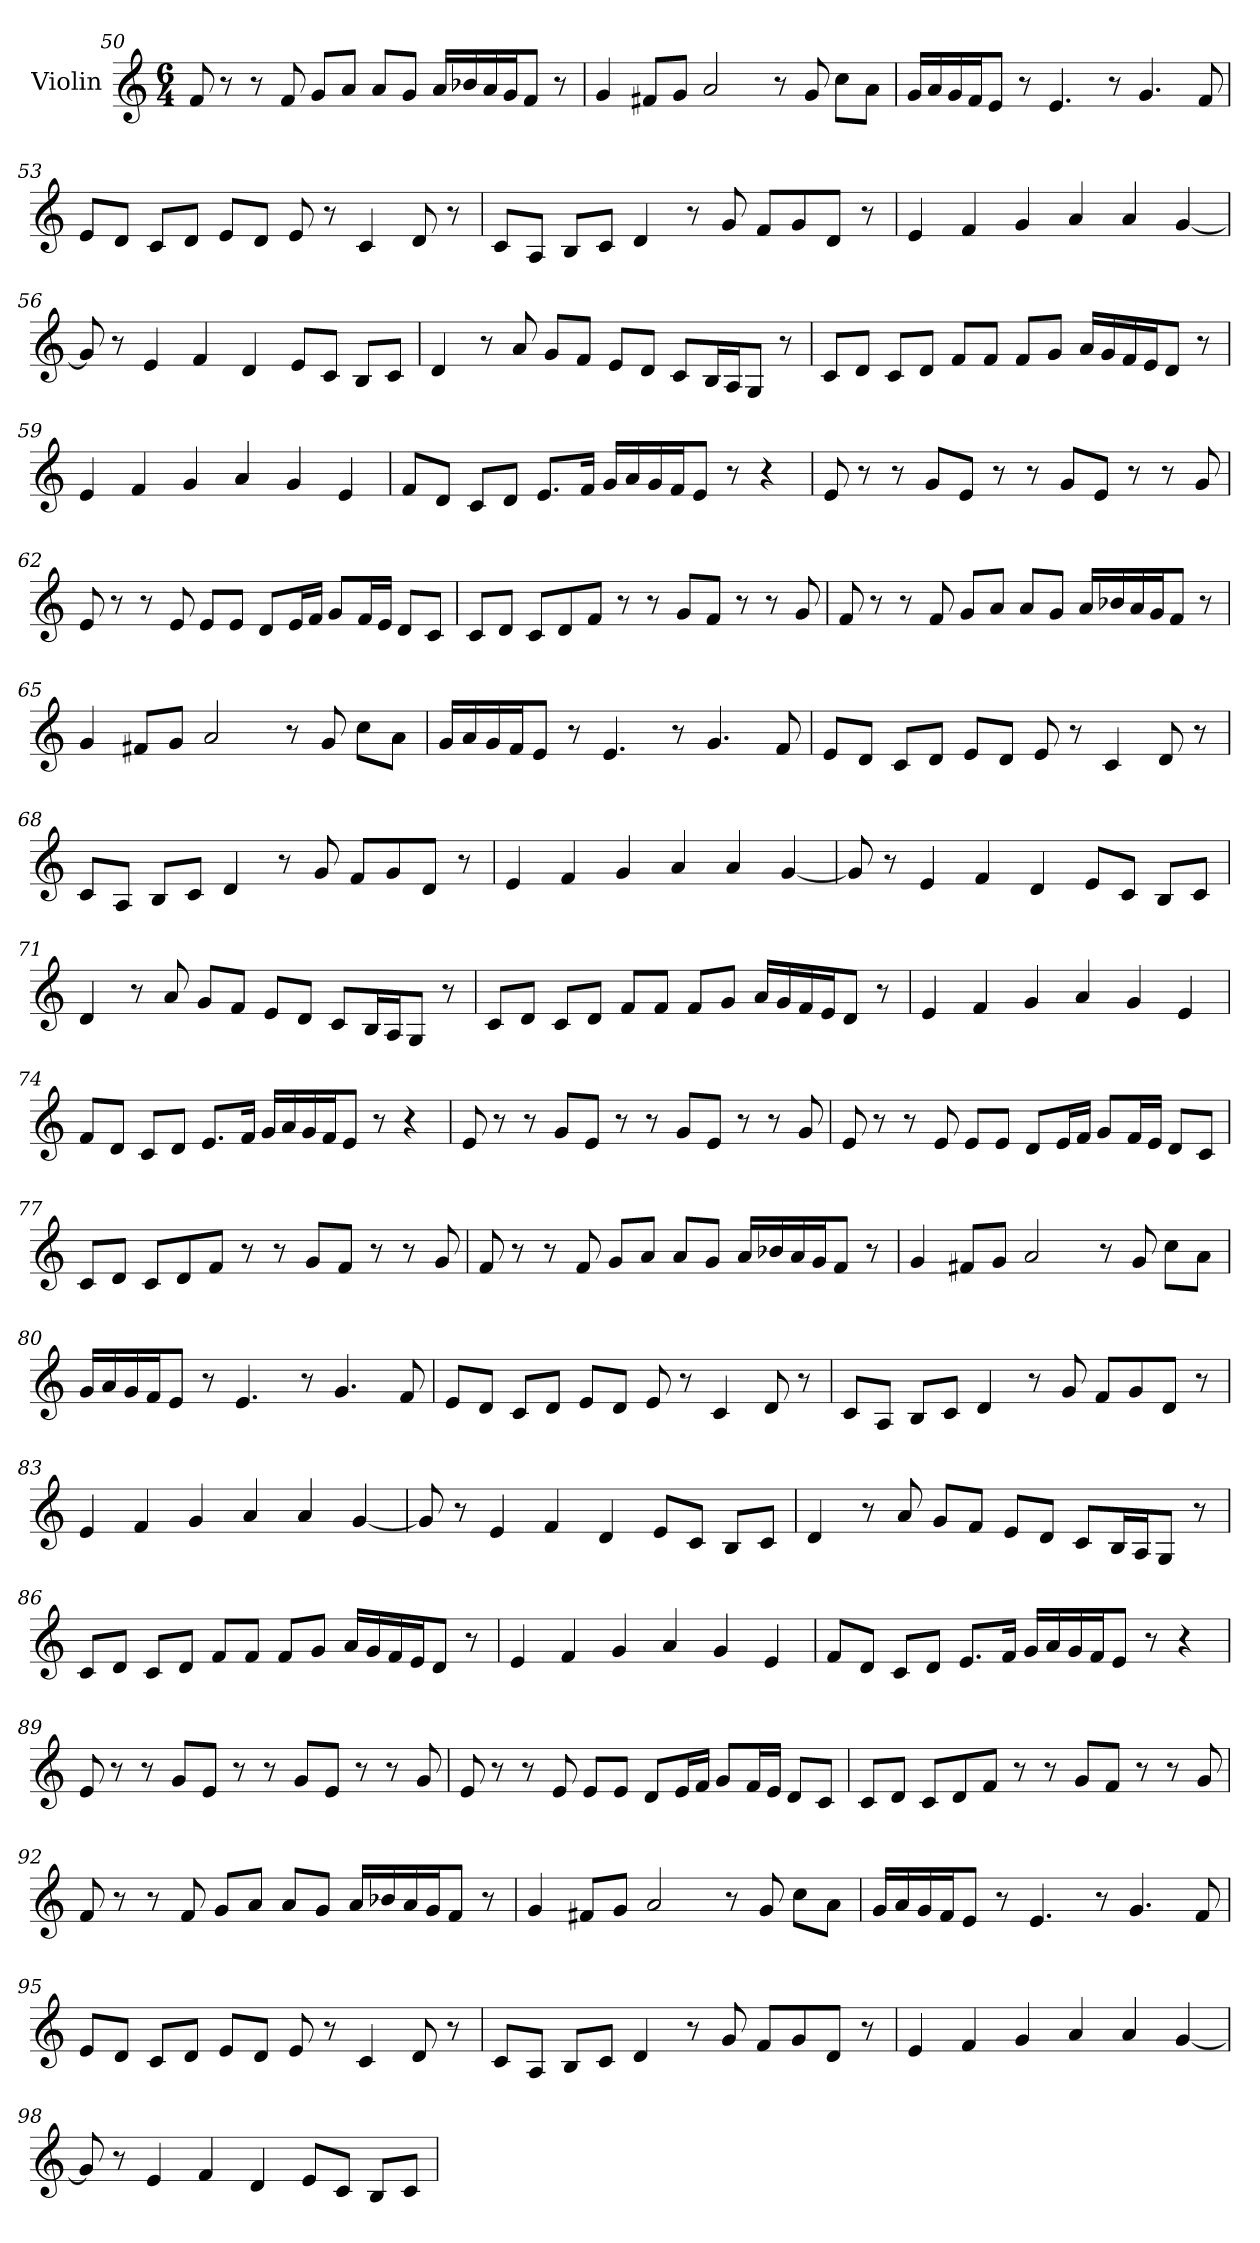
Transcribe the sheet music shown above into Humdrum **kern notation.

**kern
*part1
*staff1
*I"Violin
!!LO:LB:g=z
*clefG2
*k[]
*M6/4
=50
8f/
8r
8r
8f/
8g/L
8a/J
8a/L
8g/J
16a/LL
16b-X/
16a/
16g/J
8f/J
8r
=51
4g/
8f#X/L
8g/J
2a/
8r
8g/
8cc\L
8a\J
=52
16g/LL
16a/
16g/
16f/J
8e/J
8r
4.e/
8r
4.g/
8f/
!!LO:LB:g=z
=53
8e/L
8d/J
8c/L
8d/J
8e/L
8d/J
8e/
8r
4c/
8d/
8r
=54
8c/L
8A/J
8B/L
8c/J
4d/
8r
8g/
8f/L
8g/
8d/J
8r
=55
4e/
4f/
4g/
4a/
4a/
[4g/
!!LO:PB:g=z
=56
8g/]
8r
4e/
4f/
4d/
8e/L
8c/J
8B/L
8c/J
=57
4d/
8r
8a/
8g/L
8f/J
8e/L
8d/J
8c/L
16B/L
16A/J
8G/J
8r
=58
8c/L
8d/J
8c/L
8d/J
8f/L
8f/J
8f/L
8g/J
16a/LL
16g/
16f/
16e/J
8d/J
8r
!!LO:LB:g=z
=59
4e/
4f/
4g/
4a/
4g/
4e/
=60
8f/L
8d/J
8c/L
8d/J
8.e/L
16f/Jk
16g/LL
16a/
16g/
16f/J
8e/J
8r
4r
!!LO:LB:g=z
=61
8e/
8r
8r
8g/L
8e/J
8r
8r
8g/L
8e/J
8r
8r
8g/
=62
8e/
8r
8r
8e/
8e/L
8e/J
8d/L
16e/L
16f/JJ
8g/L
16f/L
16e/JJ
8d/L
8c/J
=63
8c/L
8d/J
8c/L
8d/
8f/J
8r
8r
8g/L
8f/J
8r
8r
8g/
!!LO:LB:g=z
=64
8f/
8r
8r
8f/
8g/L
8a/J
8a/L
8g/J
16a/LL
16b-X/
16a/
16g/J
8f/J
8r
=65
4g/
8f#X/L
8g/J
2a/
8r
8g/
8cc\L
8a\J
=66
16g/LL
16a/
16g/
16f/J
8e/J
8r
4.e/
8r
4.g/
8f/
!!LO:LB:g=z
=67
8e/L
8d/J
8c/L
8d/J
8e/L
8d/J
8e/
8r
4c/
8d/
8r
=68
8c/L
8A/J
8B/L
8c/J
4d/
8r
8g/
8f/L
8g/
8d/J
8r
=69
4e/
4f/
4g/
4a/
4a/
[4g/
!!LO:LB:g=z
=70
8g/]
8r
4e/
4f/
4d/
8e/L
8c/J
8B/L
8c/J
=71
4d/
8r
8a/
8g/L
8f/J
8e/L
8d/J
8c/L
16B/L
16A/J
8G/J
8r
=72
8c/L
8d/J
8c/L
8d/J
8f/L
8f/J
8f/L
8g/J
16a/LL
16g/
16f/
16e/J
8d/J
8r
!!LO:LB:g=z
=73
4e/
4f/
4g/
4a/
4g/
4e/
=74
8f/L
8d/J
8c/L
8d/J
8.e/L
16f/Jk
16g/LL
16a/
16g/
16f/J
8e/J
8r
4r
!!LO:LB:g=z
=75
8e/
8r
8r
8g/L
8e/J
8r
8r
8g/L
8e/J
8r
8r
8g/
=76
8e/
8r
8r
8e/
8e/L
8e/J
8d/L
16e/L
16f/JJ
8g/L
16f/L
16e/JJ
8d/L
8c/J
=77
8c/L
8d/J
8c/L
8d/
8f/J
8r
8r
8g/L
8f/J
8r
8r
8g/
!!LO:PB:g=z
=78
8f/
8r
8r
8f/
8g/L
8a/J
8a/L
8g/J
16a/LL
16b-X/
16a/
16g/J
8f/J
8r
=79
4g/
8f#X/L
8g/J
2a/
8r
8g/
8cc\L
8a\J
=80
16g/LL
16a/
16g/
16f/J
8e/J
8r
4.e/
8r
4.g/
8f/
!!LO:LB:g=z
=81
8e/L
8d/J
8c/L
8d/J
8e/L
8d/J
8e/
8r
4c/
8d/
8r
=82
8c/L
8A/J
8B/L
8c/J
4d/
8r
8g/
8f/L
8g/
8d/J
8r
=83
4e/
4f/
4g/
4a/
4a/
[4g/
!!LO:LB:g=z
=84
8g/]
8r
4e/
4f/
4d/
8e/L
8c/J
8B/L
8c/J
=85
4d/
8r
8a/
8g/L
8f/J
8e/L
8d/J
8c/L
16B/L
16A/J
8G/J
8r
=86
8c/L
8d/J
8c/L
8d/J
8f/L
8f/J
8f/L
8g/J
16a/LL
16g/
16f/
16e/J
8d/J
8r
!!LO:LB:g=z
=87
4e/
4f/
4g/
4a/
4g/
4e/
=88
8f/L
8d/J
8c/L
8d/J
8.e/L
16f/Jk
16g/LL
16a/
16g/
16f/J
8e/J
8r
4r
!!LO:LB:g=z
=89
8e/
8r
8r
8g/L
8e/J
8r
8r
8g/L
8e/J
8r
8r
8g/
=90
8e/
8r
8r
8e/
8e/L
8e/J
8d/L
16e/L
16f/JJ
8g/L
16f/L
16e/JJ
8d/L
8c/J
=91
8c/L
8d/J
8c/L
8d/
8f/J
8r
8r
8g/L
8f/J
8r
8r
8g/
!!LO:LB:g=z
=92
8f/
8r
8r
8f/
8g/L
8a/J
8a/L
8g/J
16a/LL
16b-X/
16a/
16g/J
8f/J
8r
=93
4g/
8f#X/L
8g/J
2a/
8r
8g/
8cc\L
8a\J
=94
16g/LL
16a/
16g/
16f/J
8e/J
8r
4.e/
8r
4.g/
8f/
!!LO:LB:g=z
=95
8e/L
8d/J
8c/L
8d/J
8e/L
8d/J
8e/
8r
4c/
8d/
8r
=96
8c/L
8A/J
8B/L
8c/J
4d/
8r
8g/
8f/L
8g/
8d/J
8r
=97
4e/
4f/
4g/
4a/
4a/
[4g/
!!LO:LB:g=z
=98
8g/]
8r
4e/
4f/
4d/
8e/L
8c/J
8B/L
8c/J
=
*-
